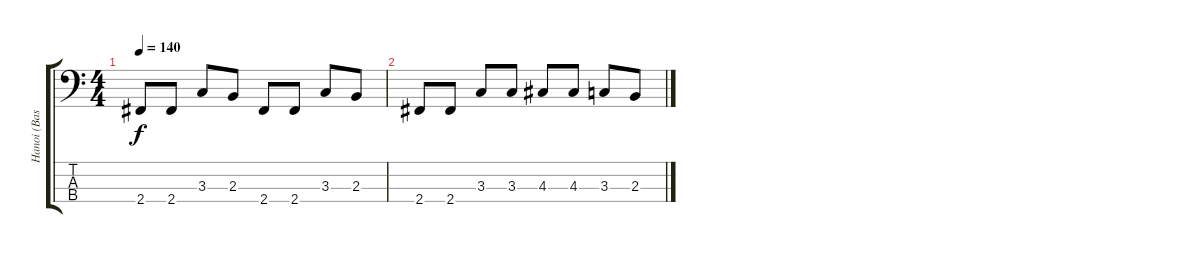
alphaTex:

\track ("Hanoi (Bass)" "Hanoi (Bas") {instrument electricbassfinger}
\staff {score tabs}
\tuning (G2 D2 A1 E1) {hide}
\ts (4 4)
\tempo 140
\clef f4
\ks c
2.4.8{dy f} 2.4.8 3.3.8 2.3.8 2.4.8 2.4.8 3.3.8 2.3.8 |
2.4.8 2.4.8 3.3.8 3.3.8 4.3.8 4.3.8 3.3.8 2.3.8
